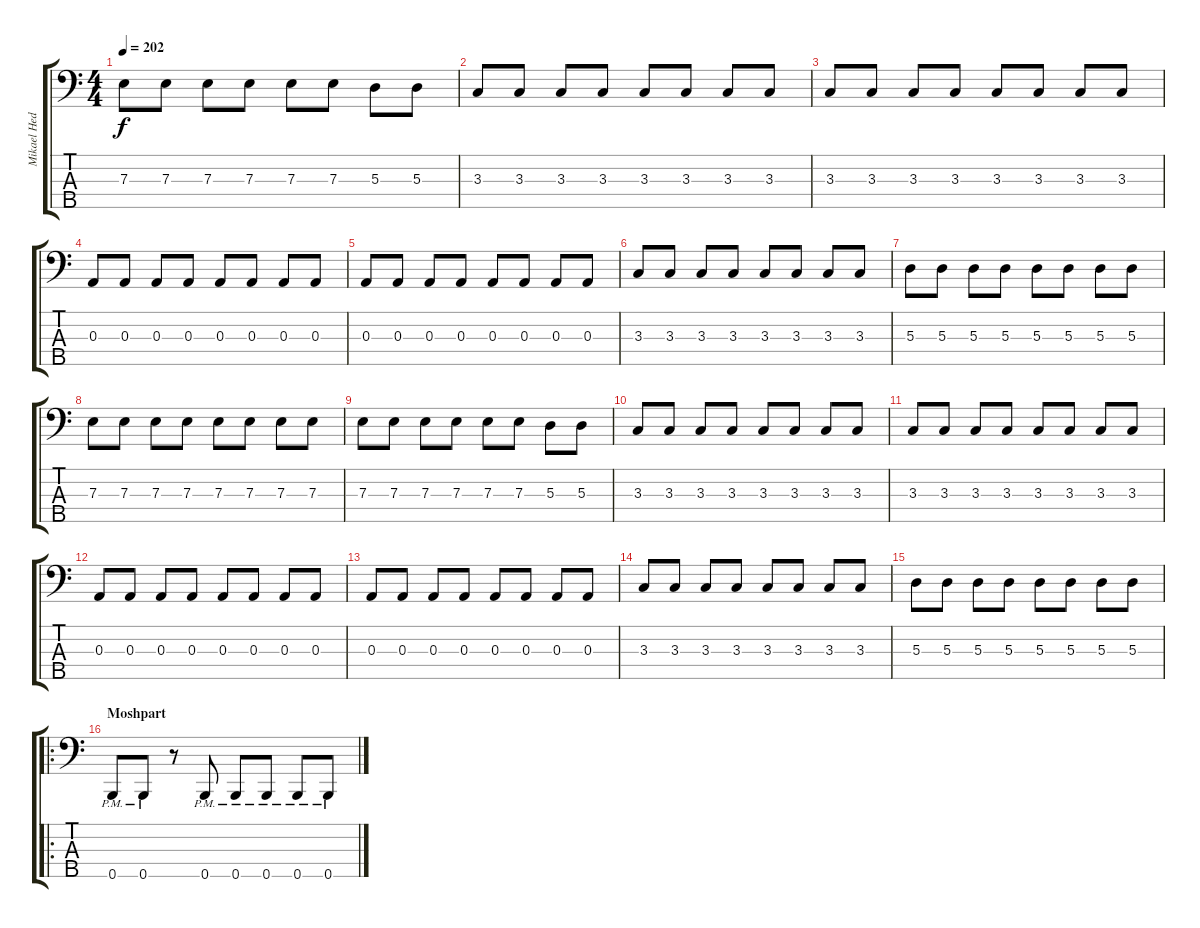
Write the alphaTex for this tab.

\track ("Mikael Hedlund" "Mikael Hed") {instrument electricbasspick}
\staff {score tabs}
\tuning (G2 D2 A1 E1 B0) {hide}
\ts (4 4)
\tempo 202
\clef f4
\ks c
7.3.8{dy f} 7.3.8 7.3.8 7.3.8 7.3.8 7.3.8 5.3.8 5.3.8 |
3.3.8 3.3.8 3.3.8 3.3.8 3.3.8 3.3.8 3.3.8 3.3.8 |
3.3.8 3.3.8 3.3.8 3.3.8 3.3.8 3.3.8 3.3.8 3.3.8 |
0.3.8 0.3.8 0.3.8 0.3.8 0.3.8 0.3.8 0.3.8 0.3.8 |
0.3.8 0.3.8 0.3.8 0.3.8 0.3.8 0.3.8 0.3.8 0.3.8 |
3.3.8 3.3.8 3.3.8 3.3.8 3.3.8 3.3.8 3.3.8 3.3.8 |
5.3.8 5.3.8 5.3.8 5.3.8 5.3.8 5.3.8 5.3.8 5.3.8 |
7.3.8 7.3.8 7.3.8 7.3.8 7.3.8 7.3.8 7.3.8 7.3.8 |
7.3.8 7.3.8 7.3.8 7.3.8 7.3.8 7.3.8 5.3.8 5.3.8 |
3.3.8 3.3.8 3.3.8 3.3.8 3.3.8 3.3.8 3.3.8 3.3.8 |
3.3.8 3.3.8 3.3.8 3.3.8 3.3.8 3.3.8 3.3.8 3.3.8 |
0.3.8 0.3.8 0.3.8 0.3.8 0.3.8 0.3.8 0.3.8 0.3.8 |
0.3.8 0.3.8 0.3.8 0.3.8 0.3.8 0.3.8 0.3.8 0.3.8 |
3.3.8 3.3.8 3.3.8 3.3.8 3.3.8 3.3.8 3.3.8 3.3.8 |
5.3.8 5.3.8 5.3.8 5.3.8 5.3.8 5.3.8 5.3.8 5.3.8 |
\ro
\section ("" "Moshpart")
0.5{pm}.8 0.5{pm}.8 r.8 0.5{pm}.8 0.5{pm}.8 0.5{pm}.8 0.5{pm}.8 0.5{pm}.8
